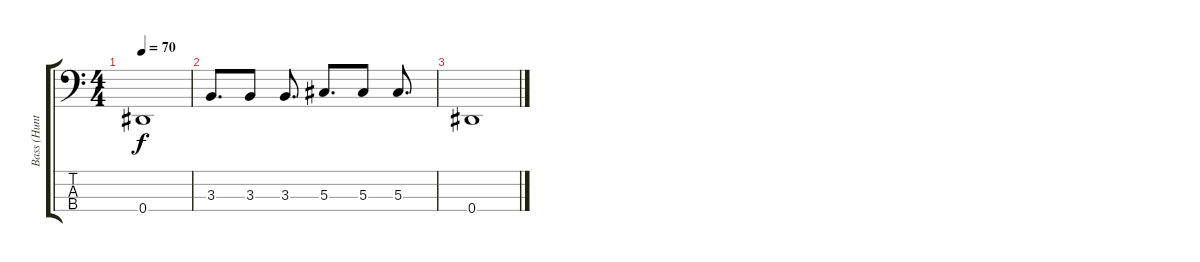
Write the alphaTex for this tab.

\track ("Bass (Hunter)" "Bass (Hunt") {instrument electricbasspick}
\staff {score tabs}
\tuning (Gb2 Db2 Ab1 Eb1) {hide}
\ts (4 4)
\tempo 70
\clef f4
\ks c
0.4.1{dy f} |
3.3.8{d} 3.3.8 3.3.8{d} 5.3.8{d} 5.3.8 5.3.8{d} |
0.4.1
